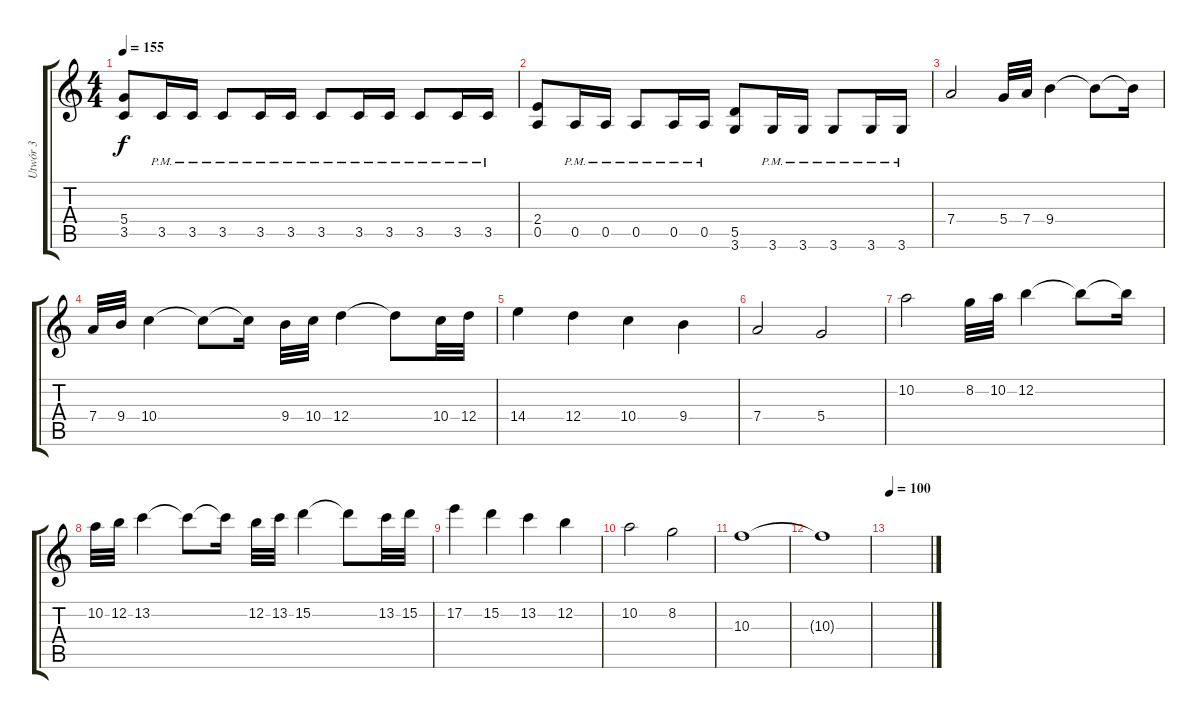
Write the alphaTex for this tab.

\track ("Utwór 3" "Utwór 3") {instrument distortionguitar}
\staff {score tabs}
\tuning (E4 B3 G3 D3 A2 E2) {hide}
\ts (4 4)
\tempo 155
\clef g2
\ks c
(5.4 3.5).8{dy f} 3.5{pm}.16 3.5{pm}.16 3.5{pm}.8 3.5{pm}.16 3.5{pm}.16 3.5{pm}.8 3.5{pm}.16 3.5{pm}.16 3.5{pm}.8 3.5{pm}.16 3.5{pm}.16 |
(2.4 0.5).8 0.5{pm}.16 0.5{pm}.16 0.5{pm}.8 0.5{pm}.16 0.5{pm}.16 (5.5 3.6).8 3.6{pm}.16 3.6{pm}.16 3.6{pm}.8 3.6{pm}.16 3.6{pm}.16 |
7.4.2 5.4.32 7.4.32 9.4.4 9.4{t}.8 9.4{t}.16 |
7.4.32 9.4.32 10.4.4 10.4{t}.8 10.4{t}.16 9.4.32 10.4.32 12.4.4 12.4{t}.8 10.4.32 12.4.32 |
14.4.4 12.4.4 10.4.4 9.4.4 |
7.4.2 5.4.2 |
10.2.2 8.2.32 10.2.32 12.2.4 12.2{t}.8 12.2{t}.16 |
10.2.32 12.2.32 13.2.4 13.2{t}.8 13.2{t}.16 12.2.32 13.2.32 15.2.4 15.2{t}.8 13.2.32 15.2.32 |
17.2.4 15.2.4 13.2.4 12.2.4 |
10.2.2 8.2.2 |
10.3.1 |
10.3{t}.1 |
\tempo 100
